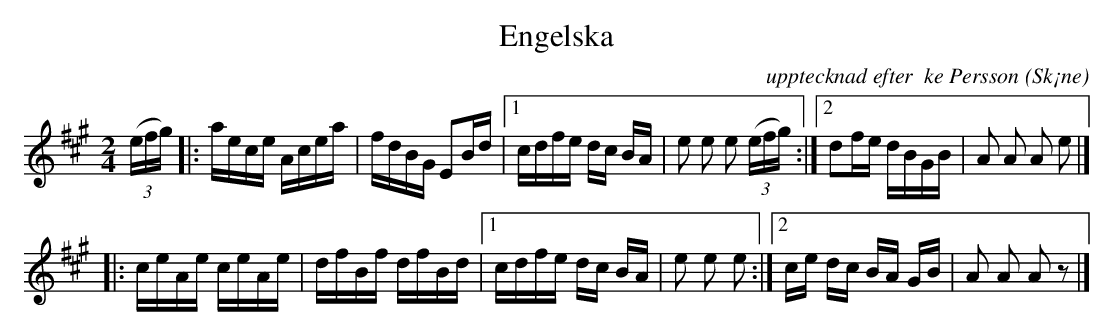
X:1
T:Engelska
C:upptecknad efter  ke Persson
O:Sk¡ne
M:2/4
L:1/16
K:A
(3(efg) |: aece Acea | fdBG E2Bd |[1 cdfe dc BA | e2 e2 e2  (3(efg) :|[2 d2fe dBGB | A2 A2 A2 e2 |]
|: ceAe ceAe | dfBf dfBd |[1 cdfe dc BA | e2 e2 e2 :|[2 ce dc BA GB | A2 A2 A2 z2 |]
